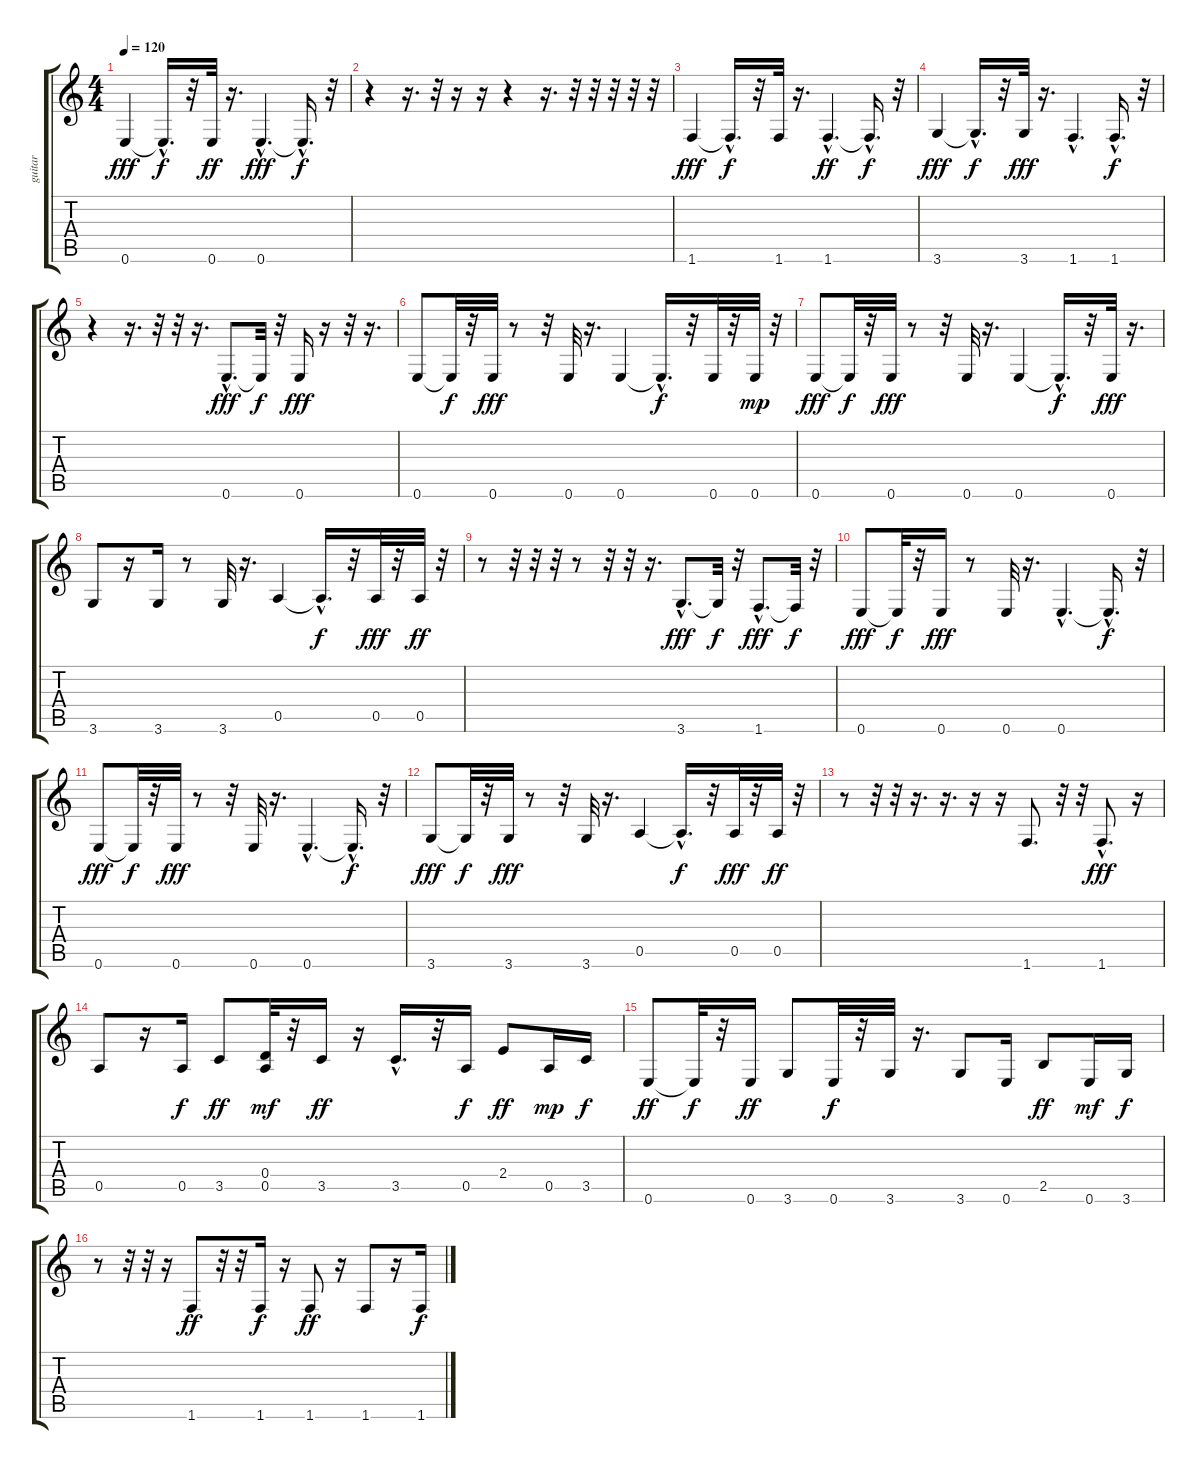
\track ("guitar" "guitar") {instrument electricguitarjazz}
\staff {score tabs}
\tuning (E4 B3 G3 D3 A2 E2) {hide}
\ts (4 4)
\tempo 120
\clef g2
\ks c
0.6.4{dy fff} 0.6{hac t}.16{d dy f} r.32 0.6.32{dy ff} r.16{d} 0.6{hac}.4{d dy fff} 0.6{hac t}.16{d dy f} r.32 |
r.4 r.16{d} r.32 r.16 r.16 r.4 r.16{d} r.32 r.32 r.32 r.32 r.32 |
1.6.4{dy fff} 1.6{hac t}.16{d dy f} r.32 1.6.32 r.16{d} 1.6{hac}.4{d dy ff} 1.6{hac t}.16{d dy f} r.32 |
3.6.4{dy fff} 3.6{hac t}.16{d dy f} r.32 3.6.32{dy fff} r.16{d} 1.6{hac}.4{d} 1.6{hac}.16{d dy f} r.32 |
r.4 r.16{d} r.32 r.32 r.16{d} 0.6{hac}.8{d dy fff} 0.6{t}.32{dy f} r.32 0.6.16{dy fff} r.16 r.32 r.16{d} |
0.6.8 0.6{t}.32{dy f} r.32 0.6.32{dy fff} r.8 r.32 0.6.32 r.16{d} 0.6.4 0.6{hac t}.16{d dy f} r.32 0.6.32 r.32 0.6.32{dy mp} r.32 |
0.6.8{dy fff} 0.6{t}.32{dy f} r.32 0.6.32{dy fff} r.8 r.32 0.6.32 r.16{d} 0.6.4 0.6{hac t}.16{d dy f} r.32 0.6.32{dy fff} r.16{d} |
3.6.8 r.16 3.6.16 r.8 3.6.32 r.16{d} 0.5.4 0.5{hac t}.16{d dy f} r.32 0.5.32{dy fff} r.32 0.5.32{dy ff} r.32 |
r.8 r.32 r.32 r.32 r.8 r.32 r.32 r.16{d} 3.6{hac}.8{d dy fff} 3.6{t}.32{dy f} r.32 1.6{hac}.8{d dy fff} 1.6{t}.32{dy f} r.32 |
0.6.8{dy fff} 0.6{t}.32{dy f} r.32 0.6.16{dy fff} r.8 0.6.32 r.16{d} 0.6{hac}.4{d} 0.6{hac t}.16{d dy f} r.32 |
0.6.8{dy fff} 0.6{t}.32{dy f} r.32 0.6.32{dy fff} r.8 r.32 0.6.32 r.16{d} 0.6{hac}.4{d} 0.6{hac t}.16{d dy f} r.32 |
3.6.8{dy fff} 3.6{t}.32{dy f} r.32 3.6.32{dy fff} r.8 r.32 3.6.32 r.16{d} 0.5.4 0.5{hac t}.16{d dy f} r.32 0.5.32{dy fff} r.32 0.5.32{dy ff} r.32 |
r.8 r.32 r.32 r.16{d} r.16{d} r.16 r.16 1.6.8{d} r.32 r.32 1.6{hac}.8{d dy fff} r.16 |
0.5.8 r.16 0.5.16{dy f} 3.5.8{dy ff} (0.4 0.5).32{dy mf} r.32 3.5.16{dy ff} r.16 3.5{hac}.16{d} r.32 0.5.16{dy f} 2.4.8{dy ff} 0.5.16{dy mp} 3.5.16{dy f} |
0.6.8{dy ff} 0.6{t}.32{dy f} r.32 0.6.16{dy ff} 3.6.8 0.6.32{dy f} r.32 3.6.32 r.16{d} 3.6.8 0.6.16 2.5.8{dy ff} 0.6.16{dy mf} 3.6.16{dy f} |
r.8 r.32 r.32 r.16 1.6.8{dy ff} r.32 r.32 1.6.16{dy f} r.16 1.6.8{dy ff} r.16 1.6.8 r.16 1.6.16{dy f}
